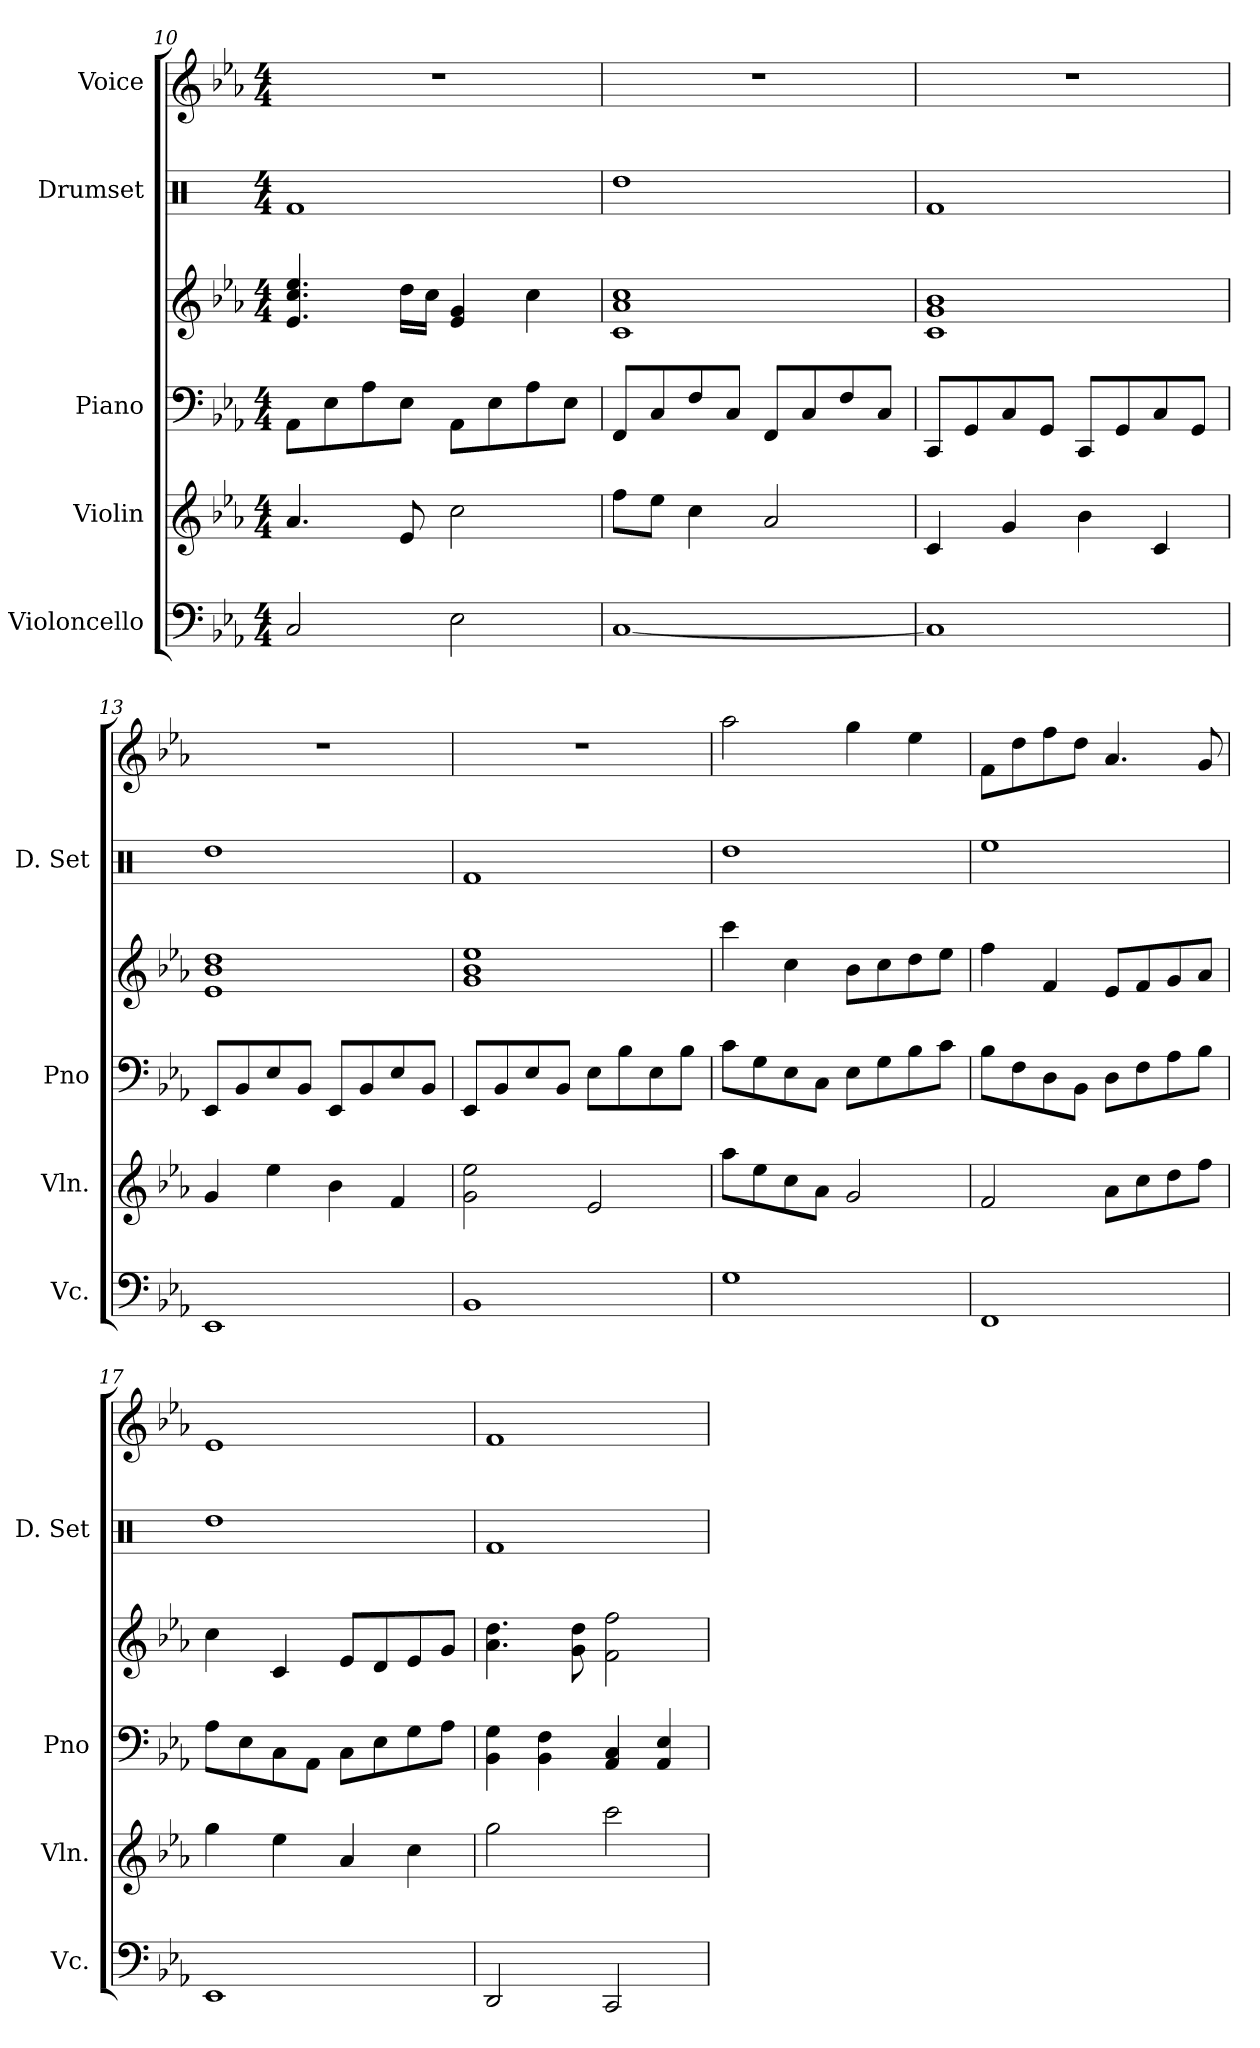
**kern	**kern	**kern	**kern	**kern	**kern
*part5	*part4	*part3	*part3	*part2	*part1
*staff6	*staff5	*staff4	*staff3	*staff2	*staff1
*I"Violoncello	*I"Violin	*I"Piano	*	*I"Drumset	*I"Voice
*I'Vc.	*I'Vln.	*I'Pno	*	*I'D. Set	*
!!LO:LB:g=z
*clefF4	*clefG2	*clefF4	*clefG2	*clefX	*clefG2
*k[b-e-a-]	*k[b-e-a-]	*k[b-e-a-]	*k[b-e-a-]	*k[]	*k[b-e-a-]
*M4/4	*M4/4	*M4/4	*M4/4	*M4/4	*M4/4
=10	=10	=10	=10	=10	=10
2C/	4.a-/	8AA-\L	4.e-/ 4.cc/ 4.ee-/	1Rf	1r
.	.	8E-\	.	.	.
.	.	8A-\	.	.	.
.	8e-/	8E-\J	16dd\LL	.	.
.	.	.	16cc\JJ	.	.
2E-\	2cc\	8AA-\L	4e-/ 4g/	.	.
.	.	8E-\	.	.	.
.	.	8A-\	4cc\	.	.
.	.	8E-\J	.	.	.
=11	=11	=11	=11	=11	=11
[1C	8ff\L	8FF/L	1c 1a- 1cc	1Rdd	1r
.	8ee-\J	8C/	.	.	.
.	4cc\	8F/	.	.	.
.	.	8C/J	.	.	.
.	2a-/	8FF/L	.	.	.
.	.	8C/	.	.	.
.	.	8F/	.	.	.
.	.	8C/J	.	.	.
=12	=12	=12	=12	=12	=12
1C]	4c/	8CC/L	1c 1g 1b-	1Rf	1r
.	.	8GG/	.	.	.
.	4g/	8C/	.	.	.
.	.	8GG/J	.	.	.
.	4b-\	8CC/L	.	.	.
.	.	8GG/	.	.	.
.	4c/	8C/	.	.	.
.	.	8GG/J	.	.	.
=13	=13	=13	=13	=13	=13
1EE-	4g/	8EE-/L	1e- 1b- 1dd	1Rdd	1r
.	.	8BB-/	.	.	.
.	4ee-\	8E-/	.	.	.
.	.	8BB-/J	.	.	.
.	4b-\	8EE-/L	.	.	.
.	.	8BB-/	.	.	.
.	4f/	8E-/	.	.	.
.	.	8BB-/J	.	.	.
=14	=14	=14	=14	=14	=14
1BB-	2g\ 2ee-\	8EE-/L	1g 1b- 1ee-	1Rf	1r
.	.	8BB-/	.	.	.
.	.	8E-/	.	.	.
.	.	8BB-/J	.	.	.
.	2e-/	8E-\L	.	.	.
.	.	8B-\	.	.	.
.	.	8E-\	.	.	.
.	.	8B-\J	.	.	.
!!LO:PB:g=z
=15	=15	=15	=15	=15	=15
1G	8aa-\L	8c\L	4ccc\	1Rdd	2aa-\
.	8ee-\	8G\	.	.	.
.	8cc\	8E-\	4cc\	.	.
.	8a-\J	8C\J	.	.	.
.	2g/	8E-\L	8b-\L	.	4gg\
.	.	8G\	8cc\	.	.
.	.	8B-\	8dd\	.	4ee-\
.	.	8c\J	8ee-\J	.	.
=16	=16	=16	=16	=16	=16
1FF	2f/	8B-\L	4ff\	1Ree	8f\L
.	.	8F\	.	.	8dd\
.	.	8D\	4f/	.	8ff\
.	.	8BB-\J	.	.	8dd\J
.	8a-\L	8D\L	8e-/L	.	4.a-/
.	8cc\	8F\	8f/	.	.
.	8dd\	8A-\	8g/	.	.
.	8ff\J	8B-\J	8a-/J	.	8g/
=17	=17	=17	=17	=17	=17
1EE-	4gg\	8A-\L	4cc\	1Rdd	1e-
.	.	8E-\	.	.	.
.	4ee-\	8C\	4c/	.	.
.	.	8AA-\J	.	.	.
.	4a-/	8C\L	8e-/L	.	.
.	.	8E-\	8d/	.	.
.	4cc\	8G\	8e-/	.	.
.	.	8A-\J	8g/J	.	.
=18	=18	=18	=18	=18	=18
2DD/	2gg\	4BB-\ 4G\	4.a-\ 4.dd\	1Rf	1f
.	.	4BB-\ 4F\	.	.	.
.	.	.	8g\ 8dd\	.	.
2CC/	2ccc\	4AA-/ 4C/	2f\ 2ff\	.	.
.	.	4AA-/ 4E-/	.	.	.
=	=	=	=	=	=
*-	*-	*-	*-	*-	*-
